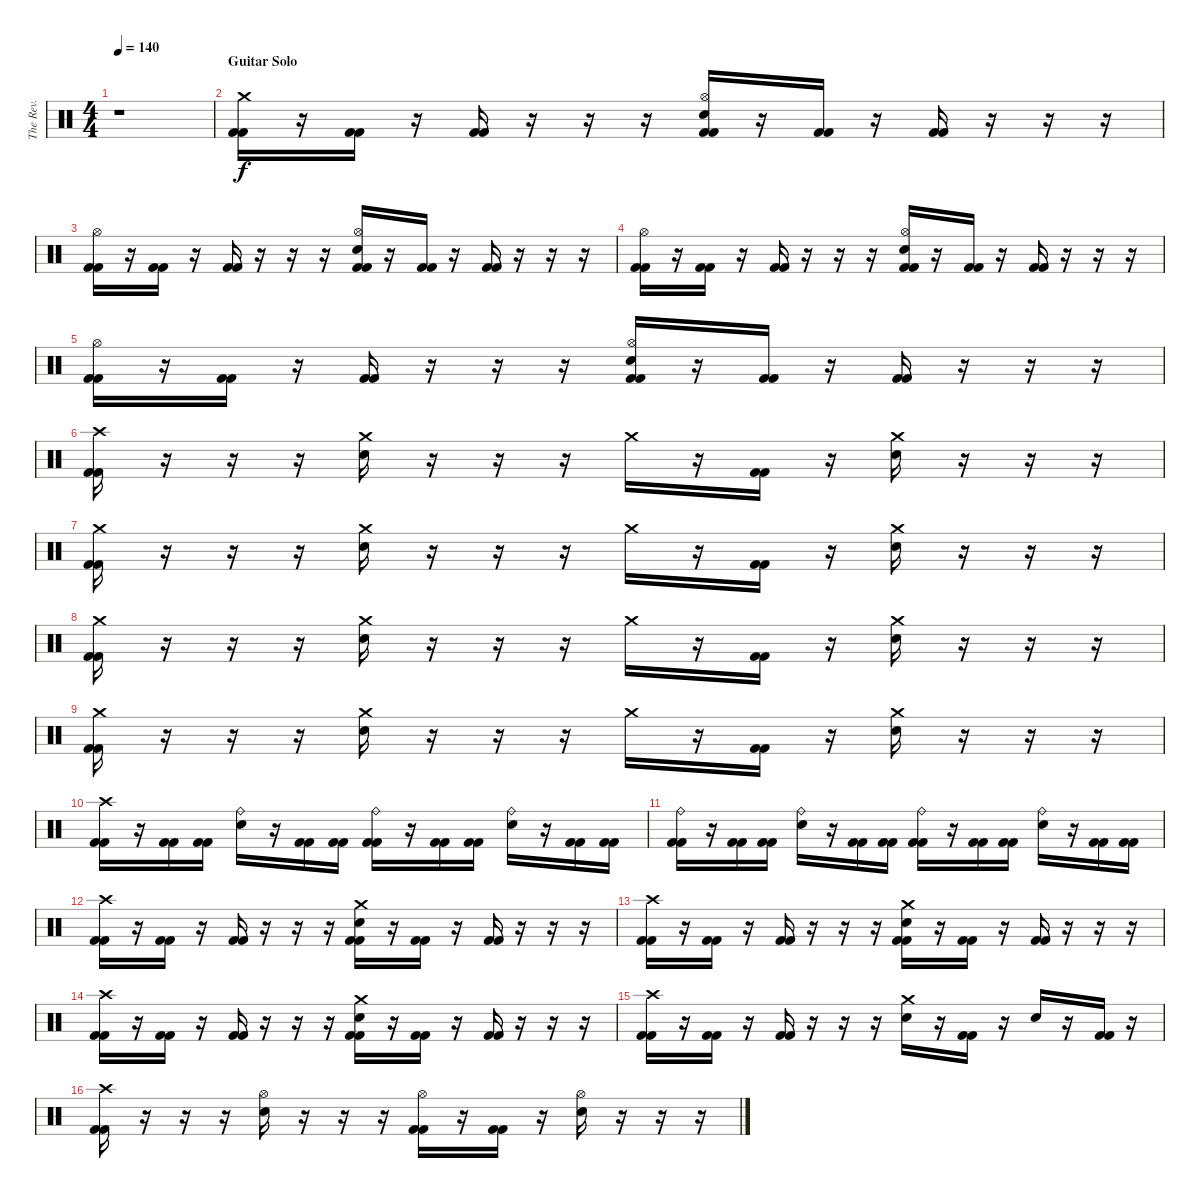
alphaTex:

\track ("The Rev." "The Rev.") {instrument percussion}
\staff {score}
\articulation defaults
\ts (4 4)
\tempo 140
\clef neutral
\ks c
r.1{dy f} |
\section ("" "Guitar Solo")
("Crash medium (hit)" "Kick (hit) 2" "Kick (hit) 2").16 r.16 ("Kick (hit) 2" "Kick (hit) 2").16 r.16 ("Kick (hit) 2" "Kick (hit) 2").16 r.16 r.16 r.16 ("Hi-Hat (open)" "Electric Snare (hit)" "Kick (hit) 2" "Kick (hit) 2").16 r.16 ("Kick (hit) 2" "Kick (hit) 2").16 r.16 ("Kick (hit) 2" "Kick (hit) 2").16 r.16 r.16 r.16 |
("Hi-Hat (open)" "Kick (hit) 2" "Kick (hit) 2").16 r.16 ("Kick (hit) 2" "Kick (hit) 2").16 r.16 ("Kick (hit) 2" "Kick (hit) 2").16 r.16 r.16 r.16 ("Hi-Hat (open)" "Electric Snare (hit)" "Kick (hit) 2" "Kick (hit) 2").16 r.16 ("Kick (hit) 2" "Kick (hit) 2").16 r.16 ("Kick (hit) 2" "Kick (hit) 2").16 r.16 r.16 r.16 |
("Hi-Hat (open)" "Kick (hit) 2" "Kick (hit) 2").16 r.16 ("Kick (hit) 2" "Kick (hit) 2").16 r.16 ("Kick (hit) 2" "Kick (hit) 2").16 r.16 r.16 r.16 ("Hi-Hat (open)" "Electric Snare (hit)" "Kick (hit) 2" "Kick (hit) 2").16 r.16 ("Kick (hit) 2" "Kick (hit) 2").16 r.16 ("Kick (hit) 2" "Kick (hit) 2").16 r.16 r.16 r.16 |
("Hi-Hat (open)" "Kick (hit) 2" "Kick (hit) 2").16 r.16 ("Kick (hit) 2" "Kick (hit) 2").16 r.16 ("Kick (hit) 2" "Kick (hit) 2").16 r.16 r.16 r.16 ("Hi-Hat (open)" "Electric Snare (hit)" "Kick (hit) 2" "Kick (hit) 2").16 r.16 ("Kick (hit) 2" "Kick (hit) 2").16 r.16 ("Kick (hit) 2" "Kick (hit) 2").16 r.16 r.16 r.16 |
("Crash high (hit)" "Kick (hit) 2" "Kick (hit) 2").16 r.16 r.16 r.16 ("Crash medium (hit)" "Electric Snare (hit)").16 r.16 r.16 r.16 "Crash medium (hit)".16 r.16 ("Kick (hit) 2" "Kick (hit) 2").16 r.16 ("Crash medium (hit)" "Electric Snare (hit)").16 r.16 r.16 r.16 |
("Crash medium (hit)" "Kick (hit) 2" "Kick (hit) 2").16 r.16 r.16 r.16 ("Crash medium (hit)" "Electric Snare (hit)").16 r.16 r.16 r.16 "Crash medium (hit)".16 r.16 ("Kick (hit) 2" "Kick (hit) 2").16 r.16 ("Crash medium (hit)" "Electric Snare (hit)").16 r.16 r.16 r.16 |
("Crash medium (hit)" "Kick (hit) 2" "Kick (hit) 2").16 r.16 r.16 r.16 ("Crash medium (hit)" "Electric Snare (hit)").16 r.16 r.16 r.16 "Crash medium (hit)".16 r.16 ("Kick (hit) 2" "Kick (hit) 2").16 r.16 ("Crash medium (hit)" "Electric Snare (hit)").16 r.16 r.16 r.16 |
("Crash medium (hit)" "Kick (hit) 2" "Kick (hit) 2").16 r.16 r.16 r.16 ("Crash medium (hit)" "Electric Snare (hit)").16 r.16 r.16 r.16 "Crash medium (hit)".16 r.16 ("Kick (hit) 2" "Kick (hit) 2").16 r.16 ("Crash medium (hit)" "Electric Snare (hit)").16 r.16 r.16 r.16 |
("Crash high (hit)" "Kick (hit) 2" "Kick (hit) 2").16 r.16 ("Kick (hit) 2" "Kick (hit) 2").16 ("Kick (hit) 2" "Kick (hit) 2").16 ("Ride (bell)" "Electric Snare (hit)").16 r.16 ("Kick (hit) 2" "Kick (hit) 2").16 ("Kick (hit) 2" "Kick (hit) 2").16 ("Ride (bell)" "Kick (hit) 2" "Kick (hit) 2").16 r.16 ("Kick (hit) 2" "Kick (hit) 2").16 ("Kick (hit) 2" "Kick (hit) 2").16 ("Ride (bell)" "Electric Snare (hit)").16 r.16 ("Kick (hit) 2" "Kick (hit) 2").16 ("Kick (hit) 2" "Kick (hit) 2").16 |
("Ride (bell)" "Kick (hit) 2" "Kick (hit) 2").16 r.16 ("Kick (hit) 2" "Kick (hit) 2").16 ("Kick (hit) 2" "Kick (hit) 2").16 ("Ride (bell)" "Electric Snare (hit)").16 r.16 ("Kick (hit) 2" "Kick (hit) 2").16 ("Kick (hit) 2" "Kick (hit) 2").16 ("Ride (bell)" "Kick (hit) 2" "Kick (hit) 2").16 r.16 ("Kick (hit) 2" "Kick (hit) 2").16 ("Kick (hit) 2" "Kick (hit) 2").16 ("Ride (bell)" "Electric Snare (hit)").16 r.16 ("Kick (hit) 2" "Kick (hit) 2").16 ("Kick (hit) 2" "Kick (hit) 2").16 |
("Crash high (hit)" "Kick (hit) 2" "Kick (hit) 2").16 r.16 ("Kick (hit) 2" "Kick (hit) 2").16 r.16 ("Kick (hit) 2" "Kick (hit) 2").16 r.16 r.16 r.16 ("Crash medium (hit)" "Electric Snare (hit)" "Kick (hit) 2" "Kick (hit) 2").16 r.16 ("Kick (hit) 2" "Kick (hit) 2").16 r.16 ("Kick (hit) 2" "Kick (hit) 2").16 r.16 r.16 r.16 |
("Crash high (hit)" "Kick (hit) 2" "Kick (hit) 2").16 r.16 ("Kick (hit) 2" "Kick (hit) 2").16 r.16 ("Kick (hit) 2" "Kick (hit) 2").16 r.16 r.16 r.16 ("Crash medium (hit)" "Electric Snare (hit)" "Kick (hit) 2" "Kick (hit) 2").16 r.16 ("Kick (hit) 2" "Kick (hit) 2").16 r.16 ("Kick (hit) 2" "Kick (hit) 2").16 r.16 r.16 r.16 |
("Crash high (hit)" "Kick (hit) 2" "Kick (hit) 2").16 r.16 ("Kick (hit) 2" "Kick (hit) 2").16 r.16 ("Kick (hit) 2" "Kick (hit) 2").16 r.16 r.16 r.16 ("Crash medium (hit)" "Electric Snare (hit)" "Kick (hit) 2" "Kick (hit) 2").16 r.16 ("Kick (hit) 2" "Kick (hit) 2").16 r.16 ("Kick (hit) 2" "Kick (hit) 2").16 r.16 r.16 r.16 |
("Crash high (hit)" "Kick (hit) 2" "Kick (hit) 2").16 r.16 ("Kick (hit) 2" "Kick (hit) 2").16 r.16 ("Kick (hit) 2" "Kick (hit) 2").16 r.16 r.16 r.16 ("Crash medium (hit)" "Electric Snare (hit)").16 r.16 ("Kick (hit) 2" "Kick (hit) 2").16 r.16 "Electric Snare (hit)".16 r.16 ("Kick (hit) 2" "Kick (hit) 2").16 r.16 |
("Crash high (hit)" "Kick (hit) 2" "Kick (hit) 2").16 r.16 r.16 r.16 ("Hi-Hat (open)" "Electric Snare (hit)").16 r.16 r.16 r.16 ("Hi-Hat (open)" "Kick (hit) 2" "Kick (hit) 2").16 r.16 ("Kick (hit) 2" "Kick (hit) 2").16 r.16 ("Hi-Hat (open)" "Electric Snare (hit)").16 r.16 r.16 r.16
